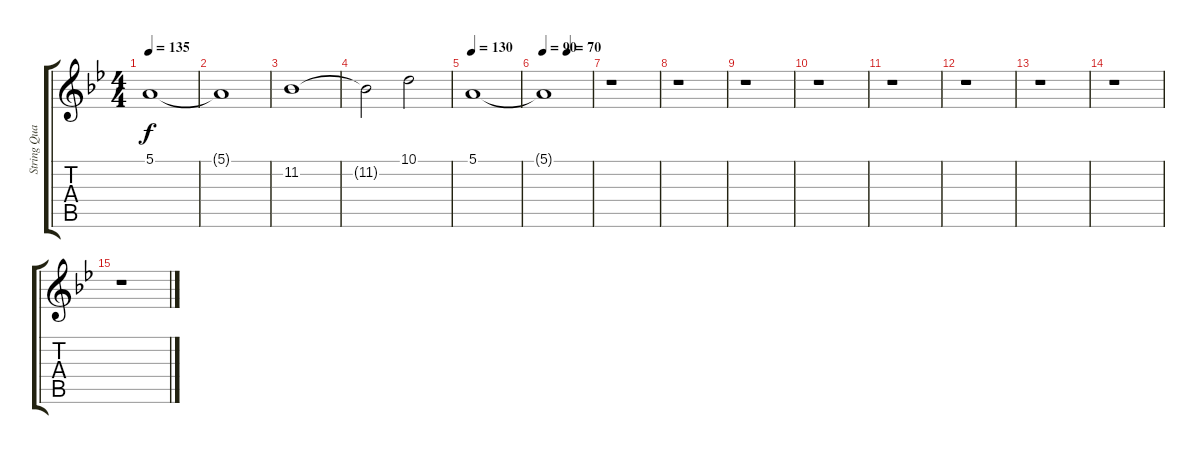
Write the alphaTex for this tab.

\track ("String Quartet" "String Qua") {instrument stringensemble1}
\staff {score tabs}
\tuning (E4 B3 G3 D3 A2 E2) {hide}
\ts (4 4)
\tempo 135
\clef g2
\ks bb
5.1.1{dy f} |
5.1{t}.1 |
11.2.1 |
11.2{t}.2 10.1.2 |
\tempo 130
5.1.1 |
\tempo 90
\tempo (70 0.5)
5.1{t}.1 |
r.1 |
r.1 |
r.1 |
r.1 |
r.1 |
r.1 |
r.1 |
r.1 |
r.1
